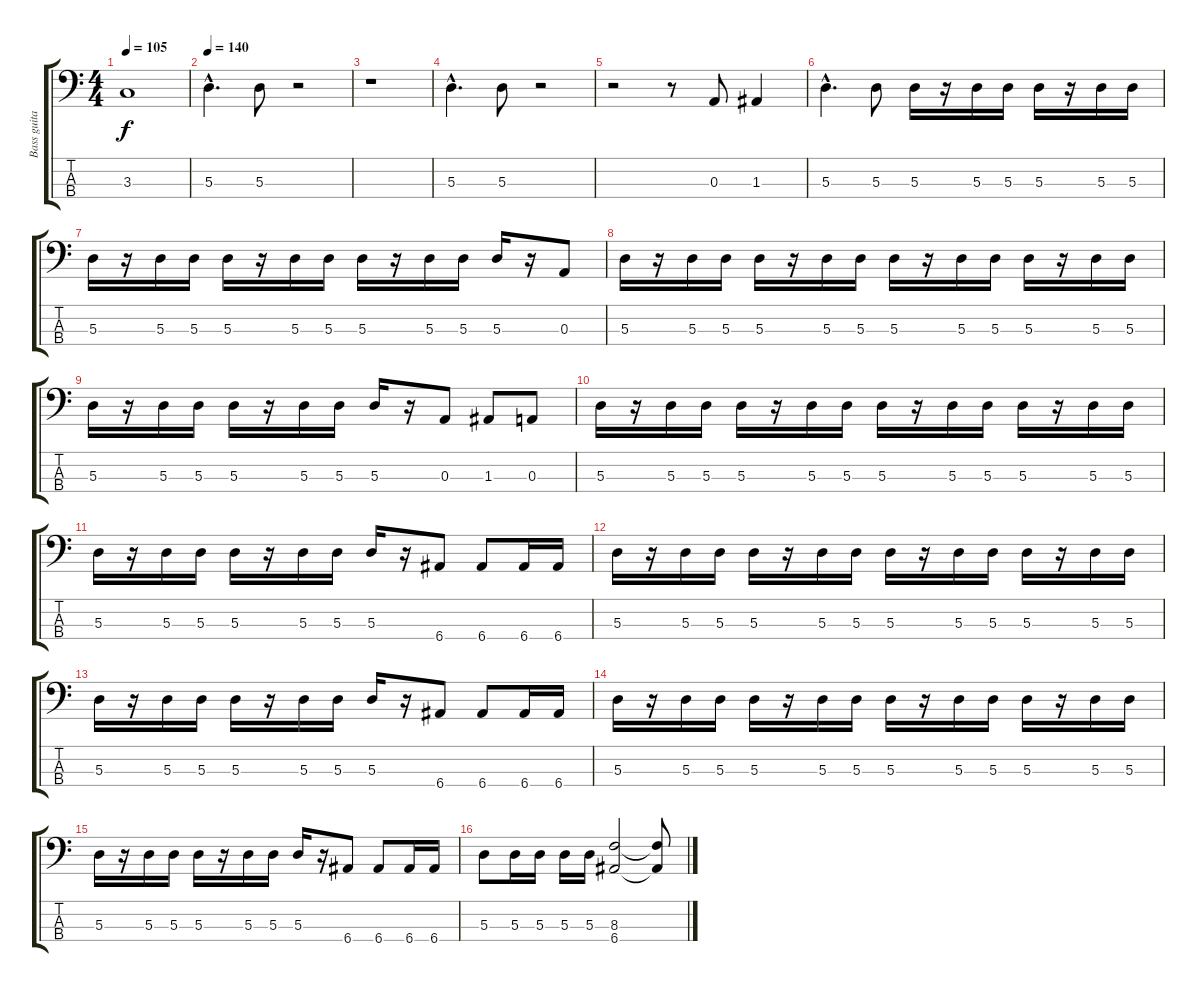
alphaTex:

\track ("Bass guitar" "Bass guita") {instrument electricbassfinger}
\staff {score tabs}
\tuning (G2 D2 A1 E1) {hide}
\ts (4 4)
\tempo 105
\clef f4
\ks c
3.3{t}.1{dy f} |
\tempo 140
5.3{hac}.4{d} 5.3.8 r.2 |
r.1 |
5.3{hac}.4{d} 5.3.8 r.2 |
r.2 r.8 0.3.8 1.3.4 |
5.3{hac}.4{d} 5.3.8 5.3.16 r.16 5.3.16 5.3.16 5.3.16 r.16 5.3.16 5.3.16 |
5.3.16 r.16 5.3.16 5.3.16 5.3.16 r.16 5.3.16 5.3.16 5.3.16 r.16 5.3.16 5.3.16 5.3.16 r.16 0.3.8 |
5.3.16 r.16 5.3.16 5.3.16 5.3.16 r.16 5.3.16 5.3.16 5.3.16 r.16 5.3.16 5.3.16 5.3.16 r.16 5.3.16 5.3.16 |
5.3.16 r.16 5.3.16 5.3.16 5.3.16 r.16 5.3.16 5.3.16 5.3.16 r.16 0.3.8 1.3.8 0.3.8 |
5.3.16 r.16 5.3.16 5.3.16 5.3.16 r.16 5.3.16 5.3.16 5.3.16 r.16 5.3.16 5.3.16 5.3.16 r.16 5.3.16 5.3.16 |
5.3.16 r.16 5.3.16 5.3.16 5.3.16 r.16 5.3.16 5.3.16 5.3.16 r.16 6.4.8 6.4.8 6.4.16 6.4.16 |
5.3.16 r.16 5.3.16 5.3.16 5.3.16 r.16 5.3.16 5.3.16 5.3.16 r.16 5.3.16 5.3.16 5.3.16 r.16 5.3.16 5.3.16 |
5.3.16 r.16 5.3.16 5.3.16 5.3.16 r.16 5.3.16 5.3.16 5.3.16 r.16 6.4.8 6.4.8 6.4.16 6.4.16 |
5.3.16 r.16 5.3.16 5.3.16 5.3.16 r.16 5.3.16 5.3.16 5.3.16 r.16 5.3.16 5.3.16 5.3.16 r.16 5.3.16 5.3.16 |
5.3.16 r.16 5.3.16 5.3.16 5.3.16 r.16 5.3.16 5.3.16 5.3.16 r.16 6.4.8 6.4.8 6.4.16 6.4.16 |
5.3.8 5.3.16 5.3.16 5.3.16 5.3.16 (8.3 6.4).2 (8.3{t} 6.4{t}).8
